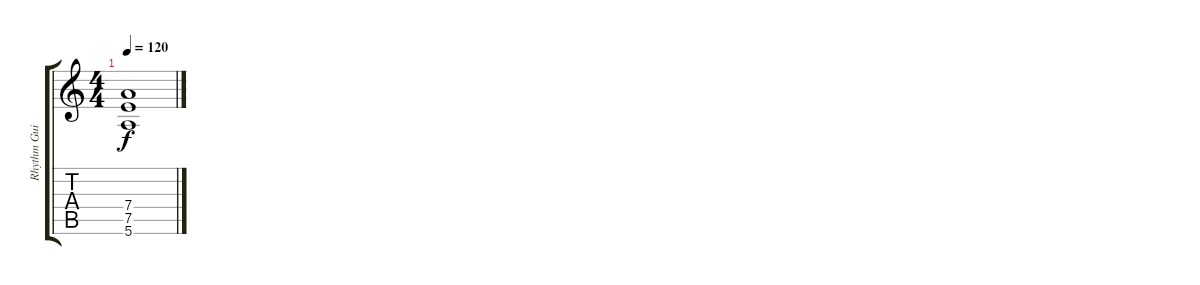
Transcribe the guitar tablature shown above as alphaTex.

\track ("Rhythm Guitar" "Rhythm Gui") {instrument overdrivenguitar}
\staff {score tabs}
\tuning (E4 B3 G3 D3 A2 E2) {hide}
\ts (4 4)
\tempo 120
\clef g2
\ks c
(7.4 7.5 5.6).1{dy f}
